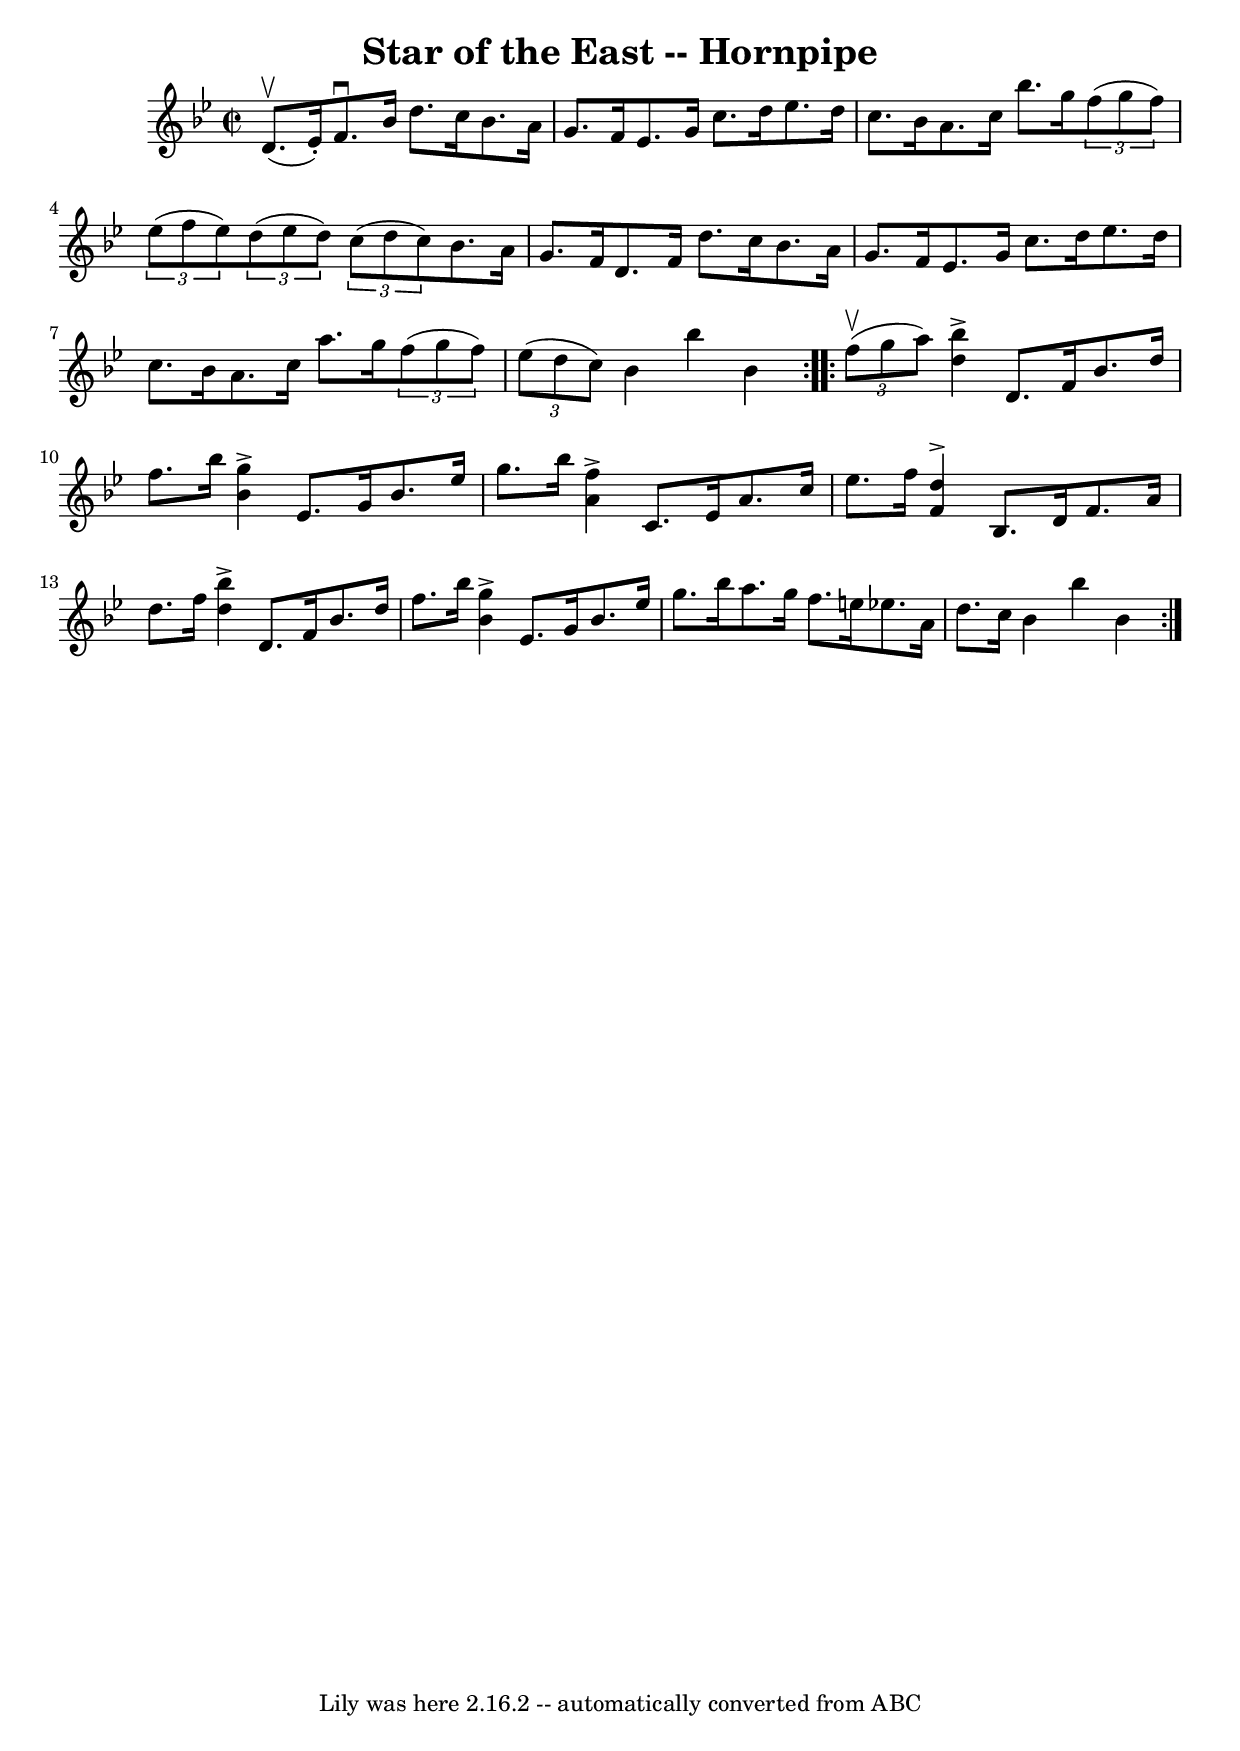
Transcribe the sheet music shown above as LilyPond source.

\version "2.16.2"
\include "Mammoth.ily"
\header {
  %% book = "Cole's 1000 Fiddle Tunes"
  crossRefNumber = "1"
  footnotes = ""
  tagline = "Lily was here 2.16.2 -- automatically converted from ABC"
  title = "Star of the East -- Hornpipe"

}
voicedefault =  {



  \repeat volta 2 {

    \override Staff.TimeSignature #'style = #'C
    \time 2/2 
    \key bes \major d'8. (^\upbow ees'16 -.) |
    f'8. 
    ^\downbow bes'16 d''8. c''16 bes'8. a'16 g'8. f'16  
    |
    ees'8. g'16 c''8. d''16 ees''8. d''16 c''8.    
    bes'16  |
    a'8. c''16 bes''8. g''16    \times 2/3 { f''8 (
					     g''8 f''8) 
					   }   \times 2/3 { ees''8 (f''8 ees''8) 
							  } |
    
    \times 2/3 { d''8 (ees''8 d''8) 
	       }   \times 2/3 { c''8 (d''8    
				c''8) 
			      } bes'8. a'16 g'8. f'16  |
    d'8. f'16 d''8. 
    c''16 bes'8. a'16 g'8. f'16  |
    ees'8. g'16 c''8.  
    d''16 ees''8. d''16 c''8. bes'16  |
    a'8. c''16    
    a''8. g''16    \times 2/3 { f''8 (g''8 f''8) 
			      }   \times 2/3 {   
				ees''8 (d''8 c''8) 
			      } |
    bes'4 bes''4 bes'4  
  }     

  \repeat volta 2 {
    \times 2/3 { f''8 (^\upbow g''8 a''8) 
	       } |
    
    << bes''4^\accent d''4   >> d'8. f'16 bes'8. d''16 f''8.    
    bes''16  |
    << g''4^\accent bes'4   >> ees'8. g'16 bes'8.    
    ees''16 g''8. bes''16  |
    << f''4^\accent a'4   >> c'8.    
    ees'16 a'8. c''16 ees''8. f''16  |
    << d''4^\accent   
       f'4   >> bes8. d'16 f'8. a'16 d''8. f''16  |
    <<   
      bes''4^\accent d''4   >> d'8. f'16 bes'8. d''16 f''8. bes''16 
    |
    << g''4^\accent bes'4   >> ees'8. g'16 bes'8. ees''16 
    g''8. bes''16  |
    a''8. g''16 f''8. e''16 ees''!8.  
    a'16 d''8. c''16  |
    bes'4 bes''4 bes'4  
  }   

}

\score{
  <<

    \context Staff="default"
    {
      \voicedefault 
      
    }

  >>
  \layout {
    
  }
  \midi {
  }

}
